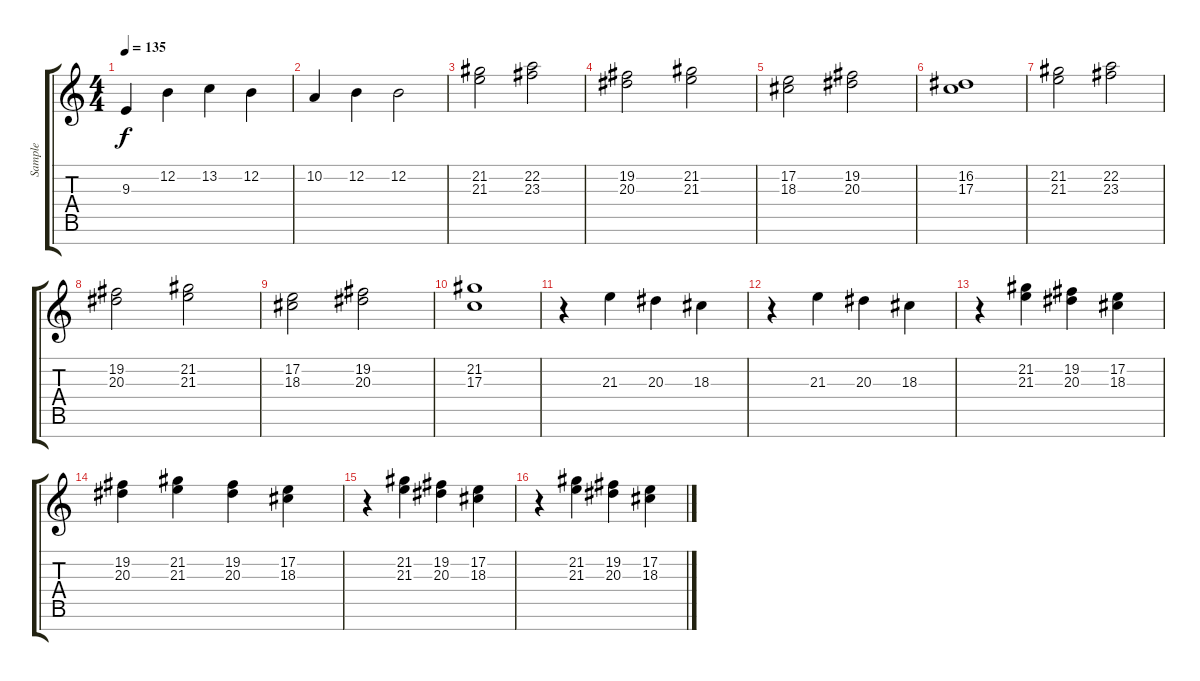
\track ("Sample" "Sample") {instrument stringensemble1}
\staff {score tabs}
\tuning (E4 B3 G3 D3 A2 E2 B1) {hide}
\ts (4 4)
\tempo 135
\clef g2
\ks c
9.3.4{dy f} 12.2.4 13.2.4 12.2.4 |
10.2.4 12.2.4 12.2.2 |
(21.2 21.3).2 (22.2 23.3).2 |
(19.2 20.3).2 (21.2 21.3).2 |
(17.2 18.3).2 (19.2 20.3).2 |
(16.2 17.3).1 |
(21.2 21.3).2 (22.2 23.3).2 |
(19.2 20.3).2 (21.2 21.3).2 |
(17.2 18.3).2 (19.2 20.3).2 |
(21.2 17.3).1 |
r.4 21.3.4 20.3.4 18.3.4 |
r.4 21.3.4 20.3.4 18.3.4 |
r.4 (21.2 21.3).4 (19.2 20.3).4 (17.2 18.3).4 |
(19.2 20.3).4 (21.2 21.3).4 (19.2 20.3).4 (17.2 18.3).4 |
r.4 (21.2 21.3).4 (19.2 20.3).4 (17.2 18.3).4 |
r.4 (21.2 21.3).4 (19.2 20.3).4 (17.2 18.3).4
